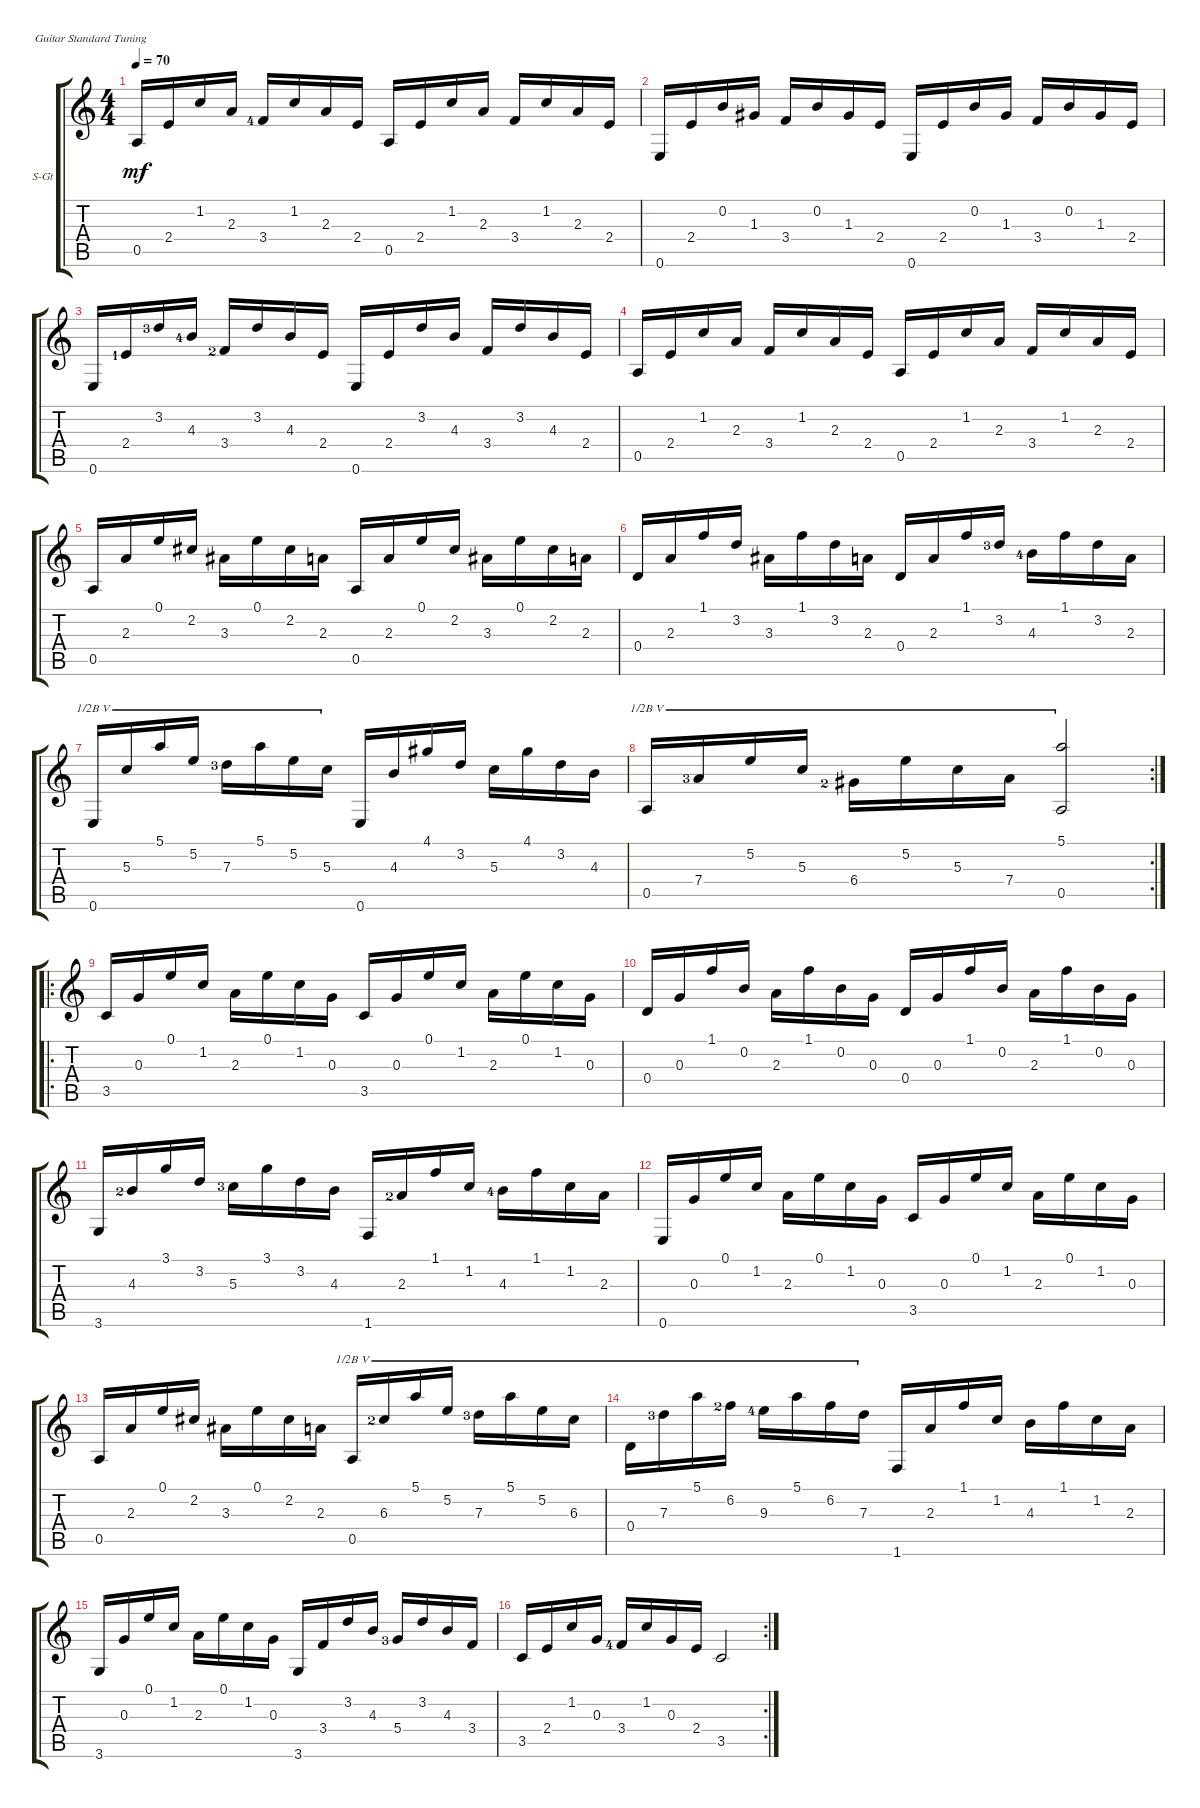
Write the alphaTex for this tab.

\defaultSystemsLayout 4
\bracketExtendMode groupsimilarinstruments
\firstSystemTrackNameOrientation horizontal
\otherSystemsTrackNameOrientation horizontal
\track ("Steel Guitar" "S-Gt") {instrument acousticguitarsteel}
\staff {score tabs}
\tuning (E4 B3 G3 D3 A2 E2)
\ts (4 4)
\tempo 70
\clef g2
\scale
0.48331
\ks c
0.5.16{dy mf instrument acousticguitarsteel} 2.4.16 1.2.16 2.3.16 3.4{lf 5}.16 1.2.16 2.3.16 2.4.16 0.5.16 2.4.16 1.2.16 2.3.16 3.4.16 1.2.16 2.3.16 2.4.16 |
\scale
0.516776 0.6.16 2.4.16 0.2.16 1.3.16 3.4.16 0.2.16 1.3.16 2.4.16 0.6.16 2.4.16 0.2.16 1.3.16 3.4.16 0.2.16 1.3.16 2.4.16 |
0.6.16 2.4{lf 2}.16 3.2{lf 4}.16 4.3{lf 5}.16 3.4{lf 3}.16 3.2.16 4.3.16 2.4.16 0.6.16 2.4.16 3.2.16 4.3.16 3.4.16 3.2.16 4.3.16 2.4.16 |
0.5.16 2.4.16 1.2.16 2.3.16 3.4.16 1.2.16 2.3.16 2.4.16 0.5.16 2.4.16 1.2.16 2.3.16 3.4.16 1.2.16 2.3.16 2.4.16 |
0.5.16 2.3.16 0.1.16 2.2.16 3.3.16 0.1.16 2.2.16 2.3.16 0.5.16 2.3.16 0.1.16 2.2.16 3.3.16 0.1.16 2.2.16 2.3.16 |
0.4.16 2.3.16 1.1.16 3.2.16 3.3.16 1.1.16 3.2.16 2.3.16 0.4.16 2.3.16 1.1.16 3.2{lf 4}.16 4.3{lf 5}.16 1.1.16 3.2.16 2.3.16 |
0.6.16{barre (5 half)} 5.3.16{barre (5 half)} 5.1.16{barre (5 half)} 5.2.16{barre (5 half)} 7.3{lf 4}.16{barre (5 half)} 5.1.16{barre (5 half)} 5.2.16{barre (5 half)} 5.3.16{barre (5 half)} 0.6.16 4.3.16 4.1.16 3.2.16 5.3.16 4.1.16 3.2.16 4.3.16 |
\rc 2
0.5.16{barre (5 half)} 7.4{lf 4}.16{barre (5 half)} 5.2.16{barre (5 half)} 5.3.16{barre (5 half)} 6.4{lf 3}.16{barre (5 half)} 5.2.16{barre (5 half)} 5.3.16{barre (5 half)} 7.4.16{barre (5 half)} (0.5 5.1).2{barre (5 half)} |
\ro
3.5.16 0.3.16 0.1.16 1.2.16 2.3.16 0.1.16 1.2.16 0.3.16 3.5.16 0.3.16 0.1.16 1.2.16 2.3.16 0.1.16 1.2.16 0.3.16 |
0.4.16 0.3.16 1.1.16 0.2.16 2.3.16 1.1.16 0.2.16 0.3.16 0.4.16 0.3.16 1.1.16 0.2.16 2.3.16 1.1.16 0.2.16 0.3.16 |
3.6.16 4.3{lf 3}.16 3.1.16 3.2.16 5.3{lf 4}.16 3.1.16 3.2.16 4.3.16 1.6.16 2.3{lf 3}.16 1.1.16 1.2.16 4.3{lf 5}.16 1.1.16 1.2.16 2.3.16 |
0.6.16 0.3.16 0.1.16 1.2.16 2.3.16 0.1.16 1.2.16 0.3.16 3.5.16 0.3.16 0.1.16 1.2.16 2.3.16 0.1.16 1.2.16 0.3.16 |
\scale
0.564153 0.5.16 2.3.16 0.1.16 2.2.16 3.3.16 0.1.16 2.2.16 2.3.16 0.5.16{barre (5 half)} 6.3{lf 3}.16{barre (5 half)} 5.1.16{barre (5 half)} 5.2.16{barre (5 half)} 7.3{lf 4}.16{barre (5 half)} 5.1.16{barre (5 half)} 5.2.16{barre (5 half)} 6.3.16{barre (5 half)} |
\scale
0.435702 0.4.16{barre (5 half)} 7.3{lf 4}.16{barre (5 half)} 5.1.16{barre (5 half)} 6.2{lf 3}.16{barre (5 half)} 9.3{lf 5}.16{barre (5 half)} 5.1.16{barre (5 half)} 6.2.16{barre (5 half)} 7.3.16{barre (5 half)} 1.6.16 2.3.16 1.1.16 1.2.16 4.3.16 1.1.16 1.2.16 2.3.16 |
\scale
0.570844 3.6.16 0.3.16 0.1.16 1.2.16 2.3.16 0.1.16 1.2.16 0.3.16 3.6.16 3.4.16 3.2.16 4.3.16 5.4{lf 4}.16 3.2.16 4.3.16 3.4.16 |
\rc 2
\scale
0.429119 3.5.16 2.4.16 1.2.16 0.3.16 3.4{lf 5}.16 1.2.16 0.3.16 2.4.16 3.5.2
